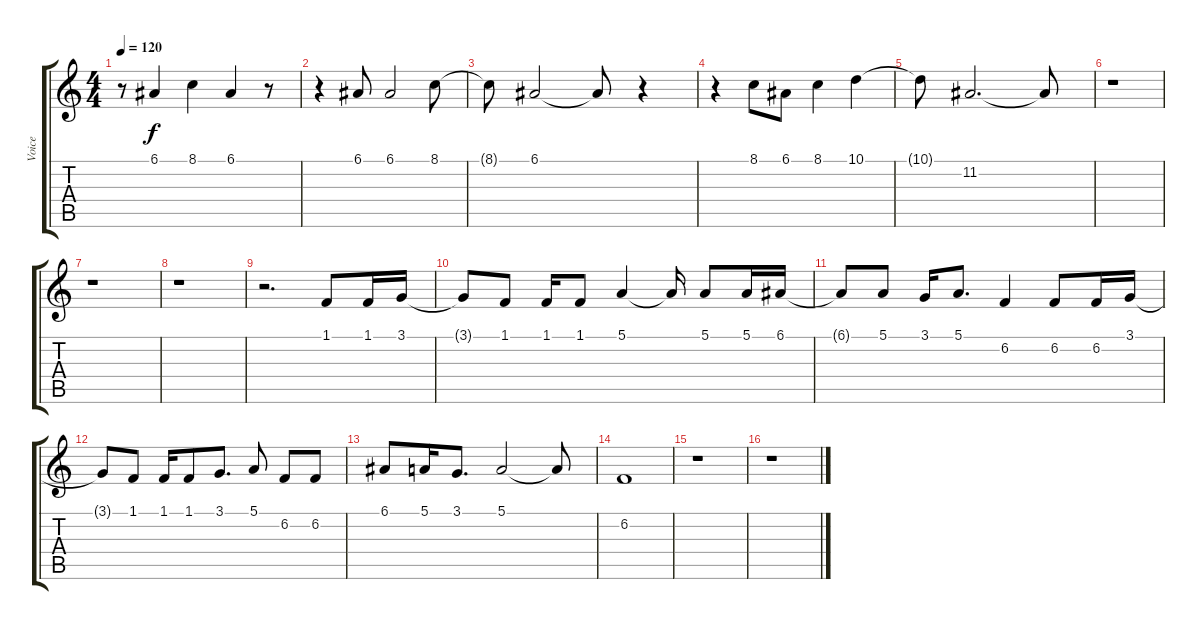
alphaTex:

\track ("Voice" "Voice") {instrument lead3calliope}
\staff {score tabs}
\tuning (E4 B3 G3 D3 A2 E2) {hide}
\ts (4 4)
\tempo 120
\clef g2
\ks c
r.8{dy f} 6.1.4 8.1.4 6.1.4 r.8 |
r.4 6.1.8 6.1.2 8.1.8 |
8.1{t}.8 6.1.2 6.1{t}.8 r.4 |
r.4 8.1.8 6.1.8 8.1.4 10.1.4 |
10.1{t}.8 11.2.2{d} 11.2{t}.8 |
r.1 |
r.1 |
r.1 |
r.2{d} 1.1.8 1.1.16 3.1.16 |
3.1{t}.8 1.1.8 1.1.16 1.1.8 5.1.4 5.1{t}.16 5.1.8 5.1.16 6.1.16 |
6.1{t}.8 5.1.8 3.1.16 5.1.8{d} 6.2.4 6.2.8 6.2.16 3.1.16 |
3.1{t}.8 1.1.8 1.1.16 1.1.8 3.1.8{d} 5.1.8 6.2.8 6.2.8 |
6.1.8 5.1.16 3.1.8{d} 5.1.2 5.1{t}.8 |
6.2.1 |
r.1 |
r.1
